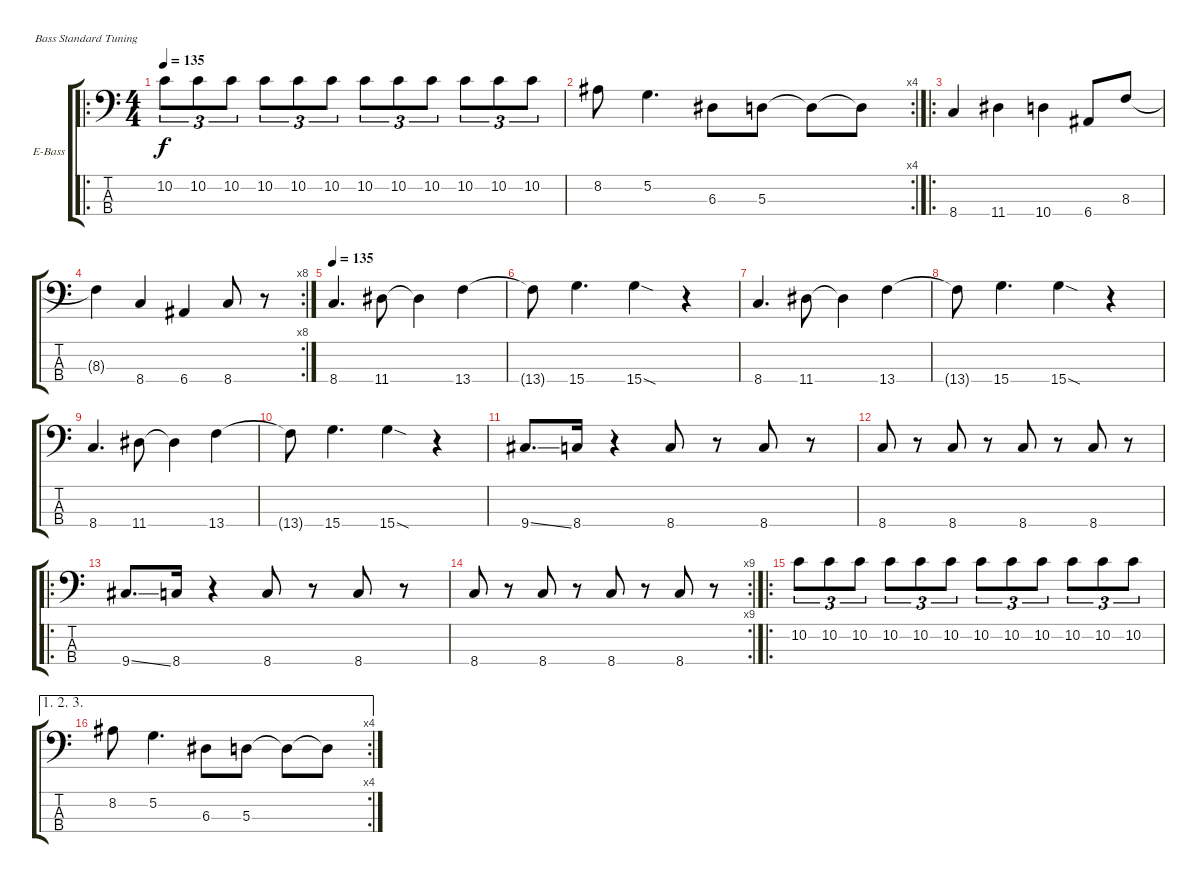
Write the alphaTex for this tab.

\bracketExtendMode groupsimilarinstruments
\firstSystemTrackNameOrientation horizontal
\otherSystemsTrackNameOrientation horizontal
\track ("Geezer Butler" "E-Bass") {instrument electricbassfinger}
\staff {score tabs}
\tuning (G2 D2 A1 E1)
\ro
\ts (4 4)
\tempo 135
\clef f4
\ks c
10.2.8{tu (3 2) dy f} 10.2.8{tu (3 2)} 10.2.8{tu (3 2)} 10.2.8{tu (3 2)} 10.2.8{tu (3 2)} 10.2.8{tu (3 2)} 10.2.8{tu (3 2)} 10.2.8{tu (3 2)} 10.2.8{tu (3 2)} 10.2.8{tu (3 2)} 10.2.8{tu (3 2)} 10.2.8{tu (3 2)} |
\rc 4
8.2.8 5.2.4{d} 6.3.8 5.3.8 5.3{t}.8 5.3{t}.8 |
\ro
8.4.4 11.4.4 10.4.4 6.4.8 8.3.8 |
\rc 8
8.3{t}.4 8.4.4 6.4.4 8.4.8 r.8 |
\tempo 135
8.4.4{d} 11.4.8 11.4{t}.4 13.4.4 |
13.4{t}.8 15.4.4{d} 15.4{sod}.4 r.4 |
8.4.4{d} 11.4.8 11.4{t}.4 13.4.4 |
13.4{t}.8 15.4.4{d} 15.4{sod}.4 r.4 |
8.4.4{d} 11.4.8 11.4{t}.4 13.4.4 |
13.4{t}.8 15.4.4{d} 15.4{sod}.4 r.4 |
9.4{ss}.8{d} 8.4.16 r.4 8.4.8 r.8 8.4.8 r.8 |
8.4.8 r.8 8.4.8 r.8 8.4.8 r.8 8.4.8 r.8 |
\ro
9.4{ss}.8{d} 8.4.16 r.4 8.4.8 r.8 8.4.8 r.8 |
\rc 9
8.4.8 r.8 8.4.8 r.8 8.4.8 r.8 8.4.8 r.8 |
\ro
10.2.8{tu (3 2)} 10.2.8{tu (3 2)} 10.2.8{tu (3 2)} 10.2.8{tu (3 2)} 10.2.8{tu (3 2)} 10.2.8{tu (3 2)} 10.2.8{tu (3 2)} 10.2.8{tu (3 2)} 10.2.8{tu (3 2)} 10.2.8{tu (3 2)} 10.2.8{tu (3 2)} 10.2.8{tu (3 2)} |
\ae (1 2 3)
\rc 4
8.2.8 5.2.4{d} 6.3.8 5.3.8 5.3{t}.8 5.3{t}.8
